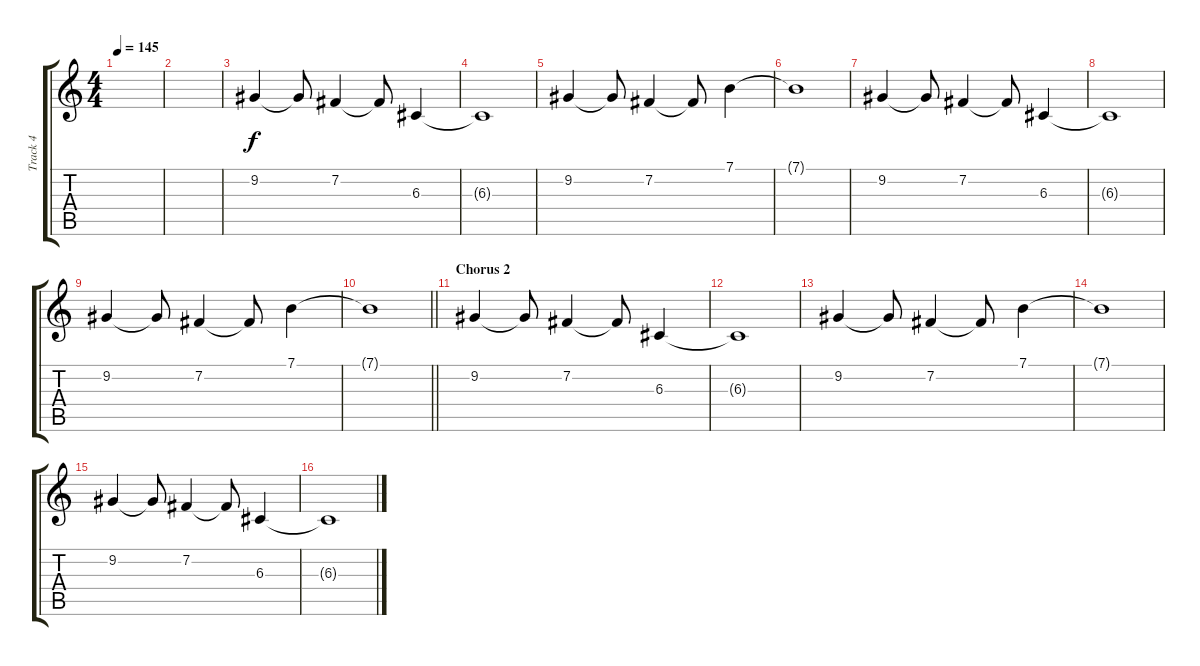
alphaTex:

\track ("Track 4" "Track 4") {instrument electricgrandpiano}
\staff {score tabs}
\tuning (E4 B3 G3 D3 A2 E2) {hide}
\ts (4 4)
\tempo 145
\clef g2
\ks c
|
|
9.2.4 9.2{t}.8 7.2.4 7.2{t}.8 6.3.4 |
6.3{t}.1 |
9.2.4 9.2{t}.8 7.2.4 7.2{t}.8 7.1.4 |
7.1{t}.1 |
9.2.4 9.2{t}.8 7.2.4 7.2{t}.8 6.3.4 |
6.3{t}.1 |
9.2.4 9.2{t}.8 7.2.4 7.2{t}.8 7.1.4 |
\barLineRight lightlight
7.1{t}.1 |
\section ("" "Chorus 2")
9.2.4 9.2{t}.8 7.2.4 7.2{t}.8 6.3.4 |
6.3{t}.1 |
9.2.4 9.2{t}.8 7.2.4 7.2{t}.8 7.1.4 |
7.1{t}.1 |
9.2.4 9.2{t}.8 7.2.4 7.2{t}.8 6.3.4 |
6.3{t}.1
